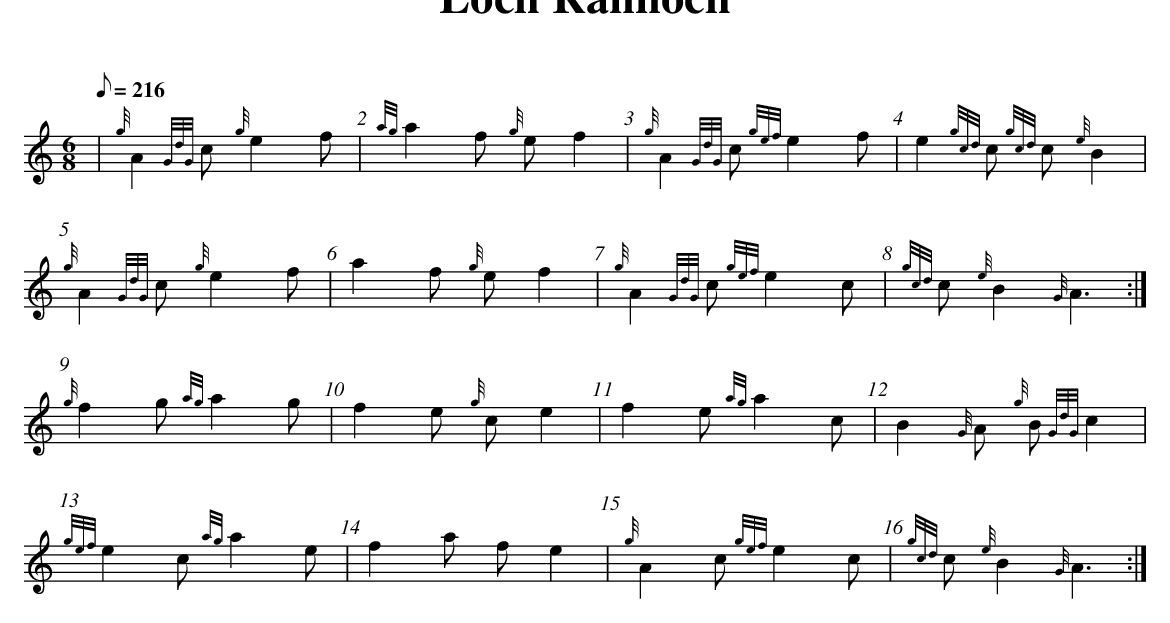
X:1
T:Loch Rannoch
M:6/8
Q:216
K:HP
|{g}A2{GdG}c1 {g}e2f1|{ag}a2f1 {g}e1f2|{g}A2{GdG}c1 {gef}e2f1|e2{gcd}c1 {gcd}c1{e}B2|!
{g}A2{GdG}c1 {g}e2f1|a2f1 {g}e1f2|{g}A2{GdG}c1 {gef}e2c1|{gcd}c1{e}B2 {G}A3:|!
{g}f2g1 {ag}a2g1|f2e1 {g}c1e2|f2e1 {ag}a2c1|B2{G}A1 {g}B1{GdG}c2|!
{gef}e2c1 {ag}a2e1|f2a1 f1e2|{g}A2c1 {gef}e2c1|{gcd}c1{e}B2 {G}A3:|
